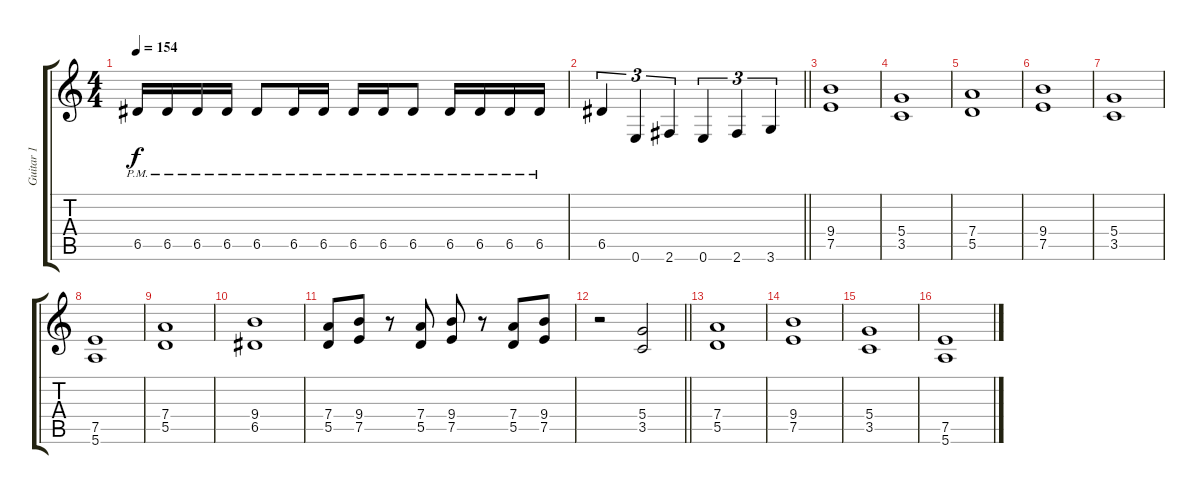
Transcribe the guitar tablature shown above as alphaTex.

\track ("Guitar 1" "Guitar 1") {instrument distortionguitar}
\staff {score tabs}
\tuning (E4 B3 G3 D3 A2 E2) {hide}
\ts (4 4)
\tempo 154
\clef g2
\ks c
6.5{pm}.16{dy f} 6.5{pm}.16 6.5{pm}.16 6.5{pm}.16 6.5{pm}.8 6.5{pm}.16 6.5{pm}.16 6.5{pm}.16 6.5{pm}.16 6.5{pm}.8 6.5{pm}.16 6.5{pm}.16 6.5{pm}.16 6.5{pm}.16 |
\barLineRight lightlight
6.5.4{tu (3 2)} 0.6.4{tu (3 2)} 2.6.4{tu (3 2)} 0.6.4{tu (3 2)} 2.6.4{tu (3 2)} 3.6.4{tu (3 2)} |
(9.4 7.5).1 |
(5.4 3.5).1 |
(7.4 5.5).1 |
(9.4 7.5).1 |
(5.4 3.5).1 |
(7.5 5.6).1 |
(7.4 5.5).1 |
(9.4 6.5).1 |
(7.4 5.5).8 (9.4 7.5).8 r.8 (7.4 5.5).8 (9.4 7.5).8 r.8 (7.4 5.5).8 (9.4 7.5).8 |
\barLineRight lightlight
r.2 (5.4 3.5).2 |
(7.4 5.5).1 |
(9.4 7.5).1 |
(5.4 3.5).1 |
(7.5 5.6).1
